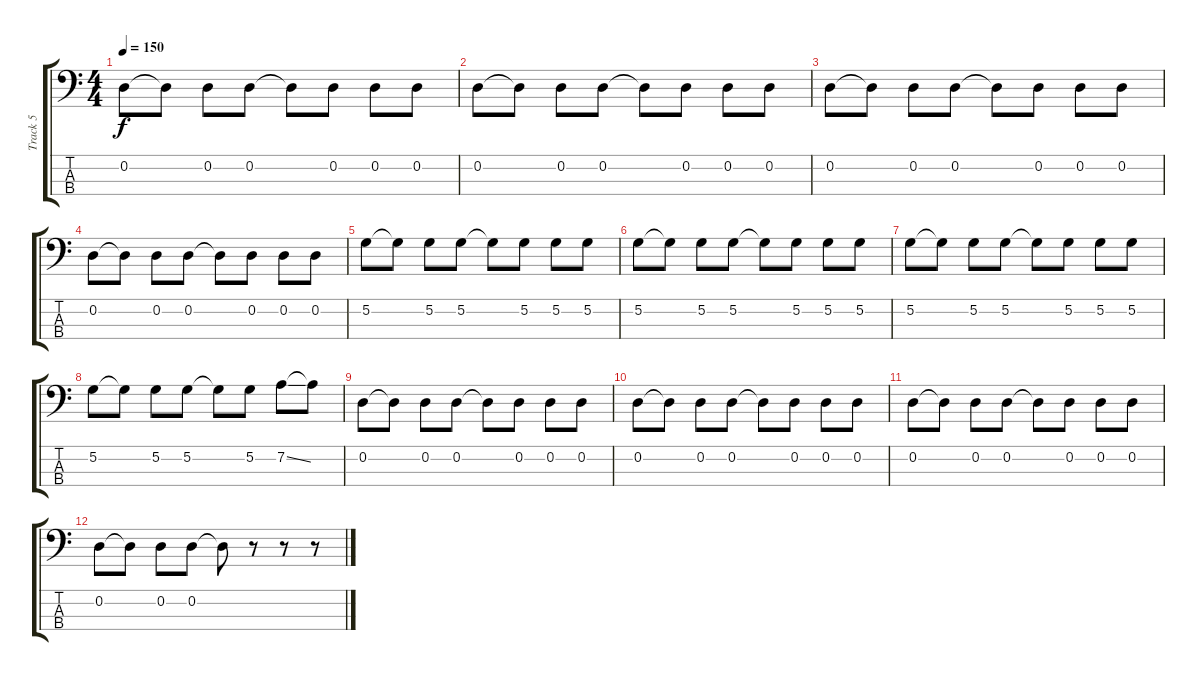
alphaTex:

\track ("Track 5" "Track 5") {instrument electricbasspick}
\staff {score tabs}
\tuning (G2 D2 A1 E1) {hide}
\ts (4 4)
\tempo 150
\clef f4
\ks c
0.2.8{dy f} 0.2{t}.8 0.2.8 0.2.8 0.2{t}.8 0.2.8 0.2.8 0.2.8 |
0.2.8 0.2{t}.8 0.2.8 0.2.8 0.2{t}.8 0.2.8 0.2.8 0.2.8 |
0.2.8 0.2{t}.8 0.2.8 0.2.8 0.2{t}.8 0.2.8 0.2.8 0.2.8 |
0.2.8 0.2{t}.8 0.2.8 0.2.8 0.2{t}.8 0.2.8 0.2.8 0.2.8 |
5.2.8 5.2{t}.8 5.2.8 5.2.8 5.2{t}.8 5.2.8 5.2.8 5.2.8 |
5.2.8 5.2{t}.8 5.2.8 5.2.8 5.2{t}.8 5.2.8 5.2.8 5.2.8 |
5.2.8 5.2{t}.8 5.2.8 5.2.8 5.2{t}.8 5.2.8 5.2.8 5.2.8 |
5.2.8 5.2{t}.8 5.2.8 5.2.8 5.2{t}.8 5.2.8 7.2{ss}.8 7.2{t}.8 |
0.2.8 0.2{t}.8 0.2.8 0.2.8 0.2{t}.8 0.2.8 0.2.8 0.2.8 |
0.2.8 0.2{t}.8 0.2.8 0.2.8 0.2{t}.8 0.2.8 0.2.8 0.2.8 |
0.2.8 0.2{t}.8 0.2.8 0.2.8 0.2{t}.8 0.2.8 0.2.8 0.2.8 |
0.2.8 0.2{t}.8 0.2.8 0.2.8 0.2{t}.8 r.8 r.8 r.8
